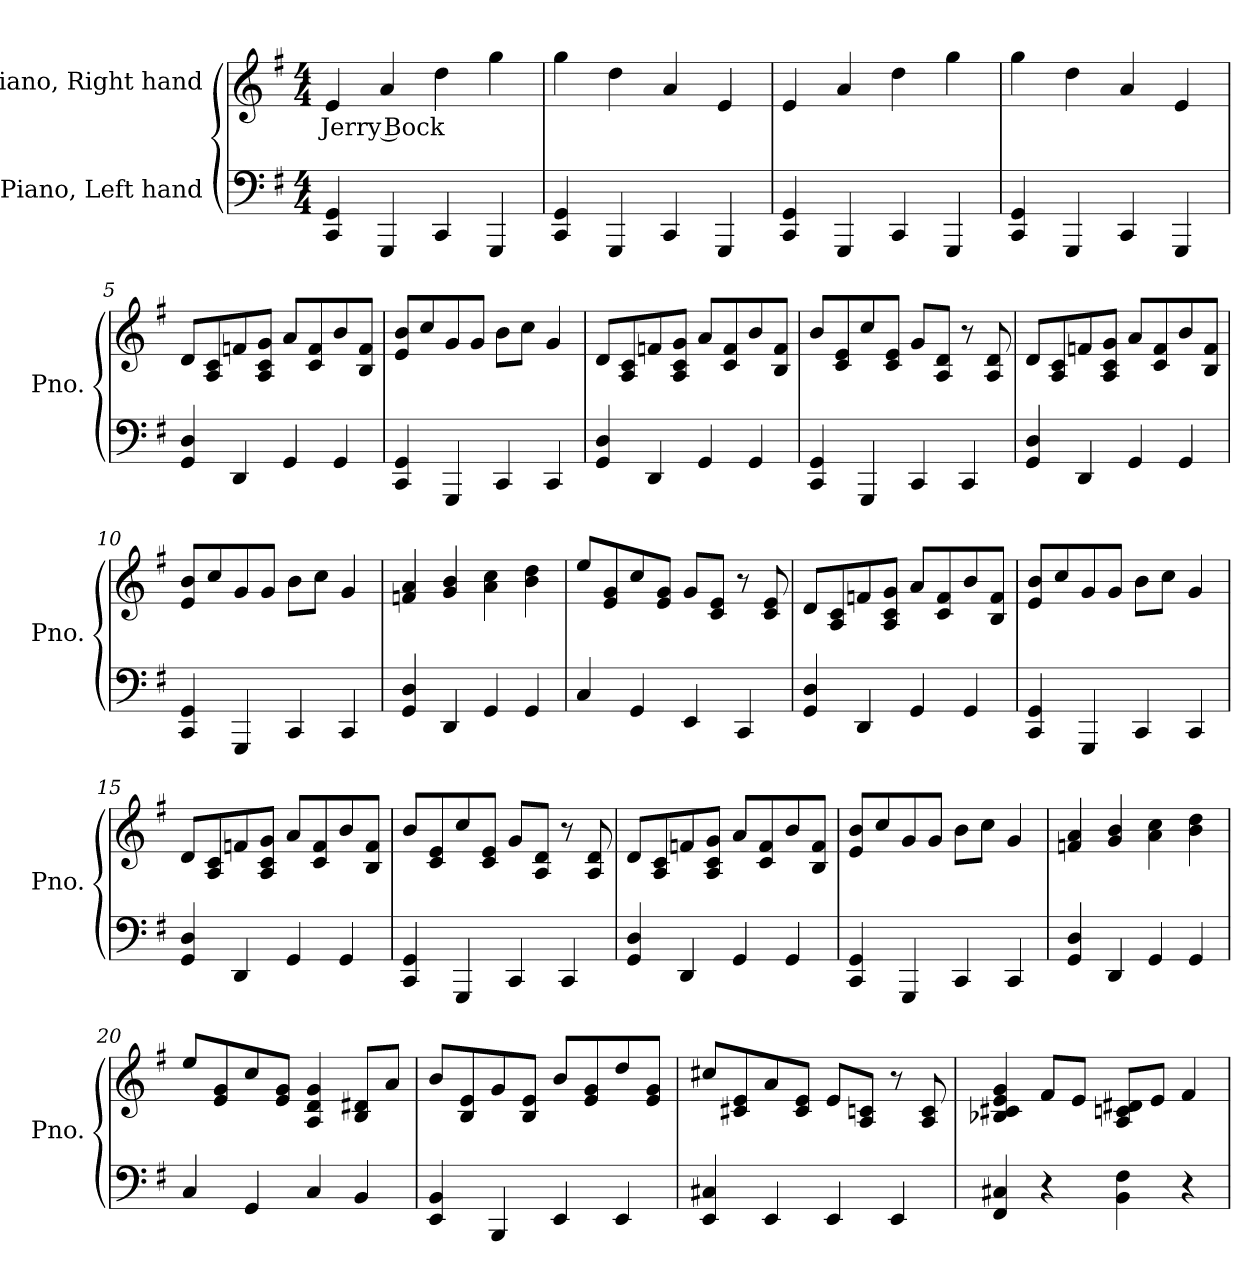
**kern	**kern	**text
*part2	*part1	*part1
*staff2	*staff1	*staff1
*I"Piano, Left hand	*I"Piano, Right hand	*
*I'Pno.	*I'Pno.	*
*clefF4	*clefG2	*
*k[f#]	*k[f#]	*
*M4/4	*M4/4	*
*MM120	*MM120	*
=1	=1	=1
!	!	!LO:LY:b
4CC/ 4GG/	4e/	Jerry Bock
4GGG/	4a/	.
4CC/	4dd\	.
4GGG/	4gg\	.
=2	=2	=2
4CC/ 4GG/	4gg\	.
4GGG/	4dd\	.
4CC/	4a/	.
4GGG/	4e/	.
=3	=3	=3
4CC/ 4GG/	4e/	.
4GGG/	4a/	.
4CC/	4dd\	.
4GGG/	4gg\	.
=4	=4	=4
4CC/ 4GG/	4gg\	.
4GGG/	4dd\	.
4CC/	4a/	.
4GGG/	4e/	.
!!LO:LB:g=z
=5	=5	=5
4GG/ 4D/	8d/L	.
.	8A/ 8c/	.
4DD/	8fn/	.
.	8A/ 8c/ 8g/J	.
4GG/	8a/L	.
.	8c/ 8f/	.
4GG/	8b/	.
.	8B/ 8f/J	.
=6	=6	=6
4CC/ 4GG/	8e/ 8b/L	.
.	8cc/	.
4GGG/	8g/	.
.	8g/J	.
4CC/	8b\L	.
.	8cc\J	.
4CC/	4g/	.
=7	=7	=7
4GG/ 4D/	8d/L	.
.	8A/ 8c/	.
4DD/	8fn/	.
.	8A/ 8c/ 8g/J	.
4GG/	8a/L	.
.	8c/ 8f/	.
4GG/	8b/	.
.	8B/ 8f/J	.
=8	=8	=8
4CC/ 4GG/	8b/L	.
.	8c/ 8e/	.
4GGG/	8cc/	.
.	8c/ 8e/J	.
4CC/	8g/L	.
.	8A/ 8d/J	.
4CC/	8r	.
.	8A/ 8d/	.
=9	=9	=9
4GG/ 4D/	8d/L	.
.	8A/ 8c/	.
4DD/	8fn/	.
.	8A/ 8c/ 8g/J	.
4GG/	8a/L	.
.	8c/ 8f/	.
4GG/	8b/	.
.	8B/ 8f/J	.
!!LO:LB:g=z
=10	=10	=10
4CC/ 4GG/	8e/ 8b/L	.
.	8cc/	.
4GGG/	8g/	.
.	8g/J	.
4CC/	8b\L	.
.	8cc\J	.
4CC/	4g/	.
=11	=11	=11
4GG/ 4D/	4fn/ 4a/	.
4DD/	4g/ 4b/	.
4GG/	4a\ 4cc\	.
4GG/	4b\ 4dd\	.
=12	=12	=12
4C/	8ee/L	.
.	8e/ 8g/	.
4GG/	8cc/	.
.	8e/ 8g/J	.
4EE/	8g/L	.
.	8c/ 8e/J	.
4CC/	8r	.
.	8c/ 8e/	.
=13	=13	=13
4GG/ 4D/	8d/L	.
.	8A/ 8c/	.
4DD/	8fn/	.
.	8A/ 8c/ 8g/J	.
4GG/	8a/L	.
.	8c/ 8f/	.
4GG/	8b/	.
.	8B/ 8f/J	.
=14	=14	=14
4CC/ 4GG/	8e/ 8b/L	.
.	8cc/	.
4GGG/	8g/	.
.	8g/J	.
4CC/	8b\L	.
.	8cc\J	.
4CC/	4g/	.
!!LO:LB:g=z
=15	=15	=15
4GG/ 4D/	8d/L	.
.	8A/ 8c/	.
4DD/	8fn/	.
.	8A/ 8c/ 8g/J	.
4GG/	8a/L	.
.	8c/ 8f/	.
4GG/	8b/	.
.	8B/ 8f/J	.
=16	=16	=16
4CC/ 4GG/	8b/L	.
.	8c/ 8e/	.
4GGG/	8cc/	.
.	8c/ 8e/J	.
4CC/	8g/L	.
.	8A/ 8d/J	.
4CC/	8r	.
.	8A/ 8d/	.
=17	=17	=17
4GG/ 4D/	8d/L	.
.	8A/ 8c/	.
4DD/	8fn/	.
.	8A/ 8c/ 8g/J	.
4GG/	8a/L	.
.	8c/ 8f/	.
4GG/	8b/	.
.	8B/ 8f/J	.
=18	=18	=18
4CC/ 4GG/	8e/ 8b/L	.
.	8cc/	.
4GGG/	8g/	.
.	8g/J	.
4CC/	8b\L	.
.	8cc\J	.
4CC/	4g/	.
=19	=19	=19
4GG/ 4D/	4fn/ 4a/	.
4DD/	4g/ 4b/	.
4GG/	4a\ 4cc\	.
4GG/	4b\ 4dd\	.
!!LO:LB:g=z
=20	=20	=20
4C/	8ee/L	.
.	8e/ 8g/	.
4GG/	8cc/	.
.	8e/ 8g/J	.
4C/	4A/ 4d/ 4g/	.
4BB/	8B/ 8d#X/L	.
.	8a/J	.
=21	=21	=21
4EE/ 4BB/	8b/L	.
.	8B/ 8e/	.
4BBB/	8g/	.
.	8B/ 8e/J	.
4EE/	8b/L	.
.	8e/ 8g/	.
4EE/	8dd/	.
.	8e/ 8g/J	.
=22	=22	=22
4EE/ 4C#X/	8cc#X/L	.
.	8c#X/ 8e/	.
4EE/	8a/	.
.	8c#/ 8e/J	.
4EE/	8e/L	.
.	8A/ 8cn/J	.
4EE/	8r	.
.	8A/ 8c/	.
=23	=23	=23
4FF#/ 4C#X/	4B-X/ 4c#X/ 4e/ 4g/	.
4r	8f#/L	.
.	8e/J	.
4BB\ 4F#\	8A/ 8cn/ 8d#X/L	.
.	8e/J	.
4r	4f#/	.
=	=	=
*-	*-	*-
